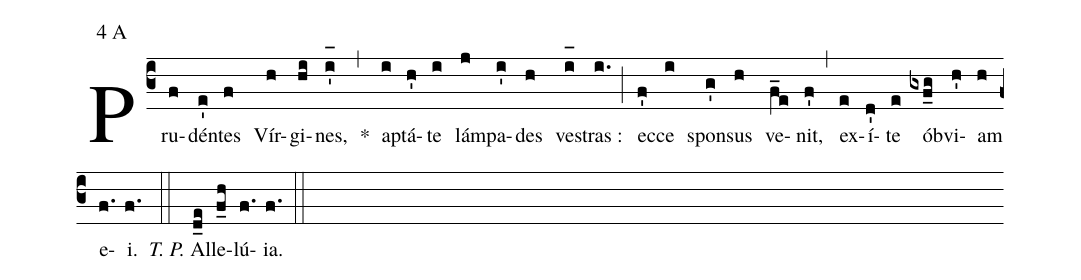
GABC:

mode:4 A;
%%
(c3) Pru(f)dén(e')tes(f) Vír(h)gi(hi)nes,(i'_[oh:h]) *(,) a(i)ptá(h')te(i) lám(j)pa(i')des(h) ve(i_[oh:h])stras :(i.) (;) ec(f')ce(i) spon(g')sus(h) ve(f_e)nit,(f') (,) ex(e)í(d')te(e) ób(gxf_g)vi(h')am(h) e(f.)i.(f.) (::) <i>T. P.</i> Al(d_e)le(f_h)lú(f.){ia}.(f.) (::)
